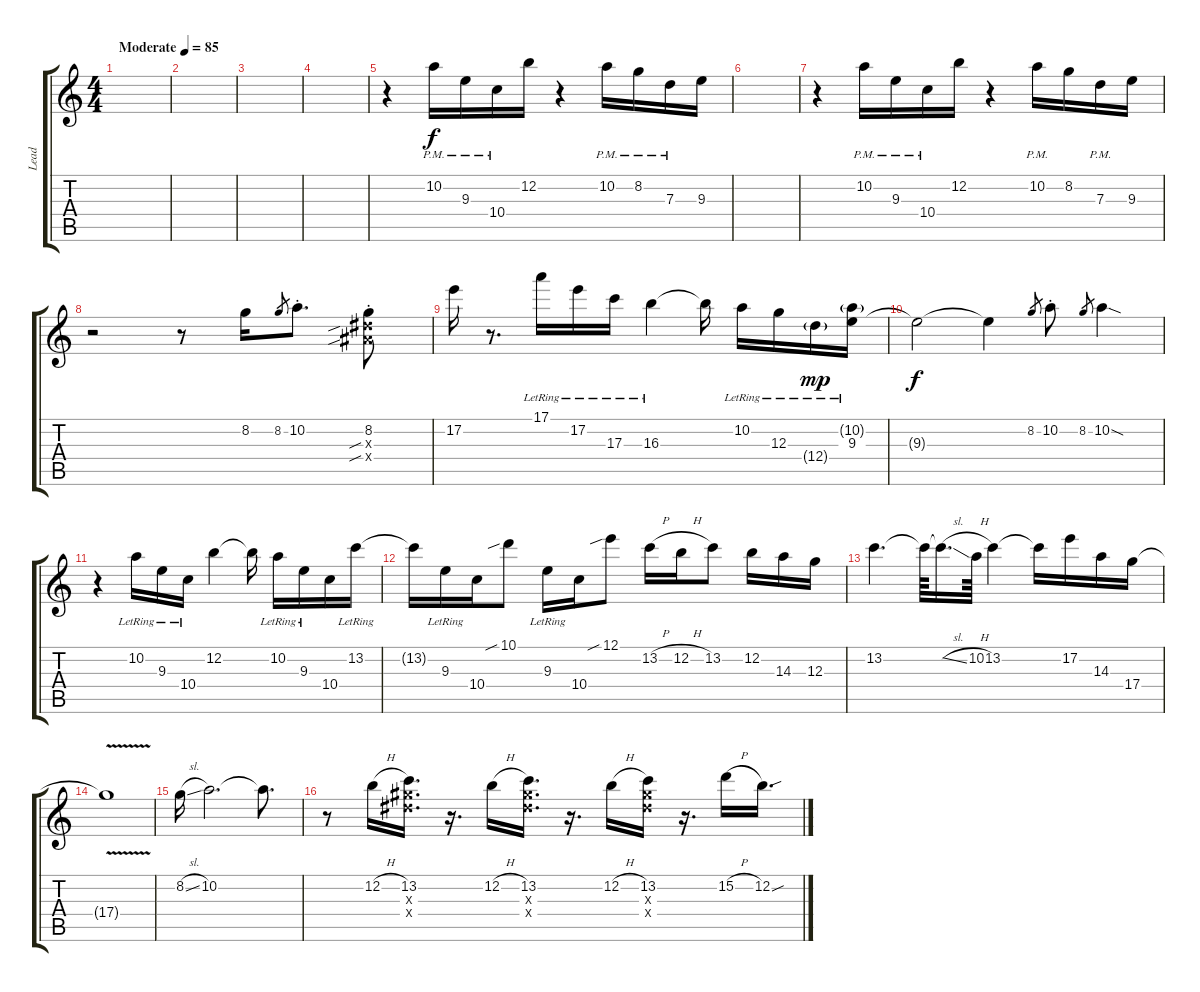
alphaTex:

\track ("Lead" "Lead") {mute instrument distortionguitar}
\staff {score tabs}
\tuning (E4 B3 G3 D3 A2 E2) {hide}
\ts (4 4)
\tempo (85 "Moderate")
\clef g2
\ks c
|
|
|
|
r.4 10.2{pm}.16 9.3{pm}.16 10.4{pm}.16 12.2.16 r.4 10.2{pm}.16 8.2{pm}.16 7.3{pm}.16 9.3.16 |
|
r.4{volume 16} 10.2{pm}.16 9.3{pm}.16 10.4{pm}.16 12.2.16 r.4 10.2{pm}.16 8.2.16 7.3{pm}.16 9.3.16 |
r.2 r.8 8.2.16 8.2.8{gr} 10.2{st}.8{d} (8.2{st} 8.3{sib x} 8.4{sib x}).8 |
17.2.16 r.8{d} 17.1{lr}.16 17.2{lr}.16 17.3{lr}.16 16.3{lr}.4 16.3{t}.16 10.2{lr}.16 12.3{lr}.16 12.4{g lr}.16{dy mp} (10.2{g lr} 9.3{lr}).16 |
9.3{t}.2{dy f} 9.3{t}.4 8.2.8{gr} 10.2{st}.8 8.2.8{gr} 10.2{sod}.4 |
r.4 10.2{lr}.16 9.3{lr}.16 10.4{lr}.16 12.2.4 12.2{t}.16 10.2{lr}.16 9.3{lr}.16 10.4.16 13.2{lr}.16 |
13.2{t}.16 9.3{lr}.16 10.4.16 10.1{sib}.8 9.3{lr}.16 10.4.16 12.1{sib}.8 13.2{h}.16 12.2{h}.16 13.2.8 12.2.16 14.3.16 12.3.16 |
13.2.4{d} 13.2{t}.64 13.2{sl t}.16{d} 10.2{h}.64 13.2.4 13.2{t}.16 17.2.16 14.3.16 17.4.16{volume 3} |
17.4{v t}.1 |
8.2{sl}.16{volume 16} 10.2.2{d} 10.2{t}.8{d} |
r.8 12.2{h}.16 (13.2 13.3{x} 13.4{x}).16{d} r.16{d} 12.2{h}.16 (13.2 13.3{x} 13.4{x}).16{d} r.16{d} 12.2{h}.16 (13.2 13.3{x} 13.4{x}).16 r.16{d} 15.2{h}.16 12.2{sou}.16{d}
